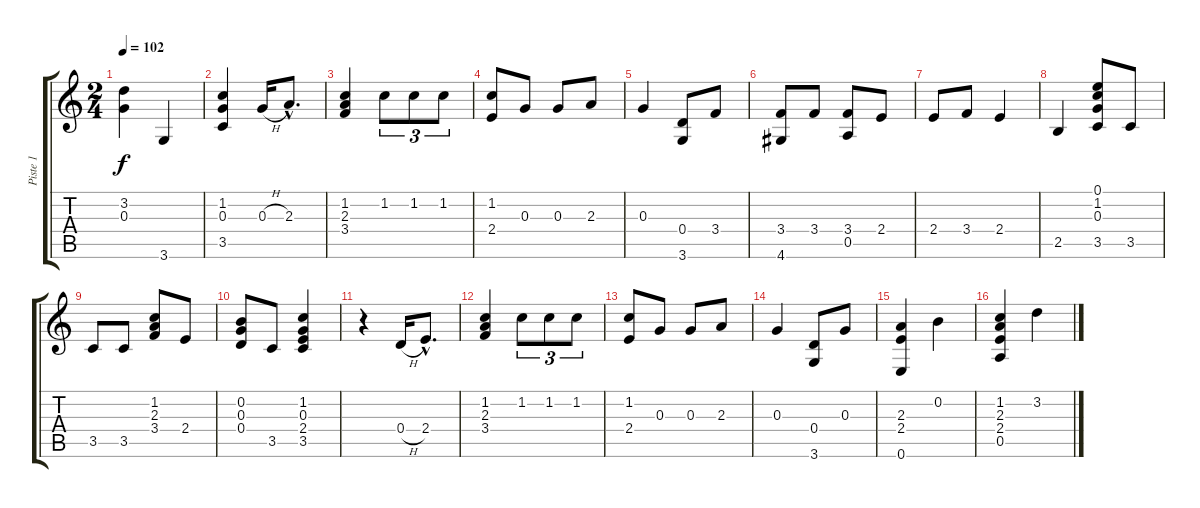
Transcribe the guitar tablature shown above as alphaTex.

\track ("Piste 1" "Piste 1") {instrument acousticguitarnylon}
\staff {score tabs}
\tuning (E4 B3 G3 D3 A2 E2) {hide}
\ts (2 4)
\tempo 102
\clef g2
\ks c
(3.2 0.3).4{dy f} 3.6.4 |
(1.2 0.3 3.5).4 0.3{h}.16 2.3{hac}.8{d} |
(1.2 2.3 3.4).4 1.2.8{tu (3 2)} 1.2.8{tu (3 2)} 1.2.8{tu (3 2)} |
(1.2 2.4).8 0.3.8 0.3.8 2.3.8 |
0.3.4 (0.4 3.6).8 3.4.8 |
(3.4 4.6).8 3.4.8 (3.4 0.5).8 2.4.8 |
2.4.8 3.4.8 2.4.4 |
2.5.4 (0.1 1.2 0.3 3.5).8 3.5.8 |
3.5.8 3.5.8 (1.2 2.3 3.4).8 2.4.8 |
(0.2 0.3 0.4).8 3.5.8 (1.2 0.3 2.4 3.5).4 |
r.4 0.4{h}.16 2.4{hac}.8{d} |
(1.2 2.3 3.4).4 1.2.8{tu (3 2)} 1.2.8{tu (3 2)} 1.2.8{tu (3 2)} |
(1.2 2.4).8 0.3.8 0.3.8 2.3.8 |
0.3.4 (0.4 3.6).8 0.3.8 |
(2.3 2.4 0.6).4 0.2.4 |
(1.2 2.3 2.4 0.5).4 3.2.4
